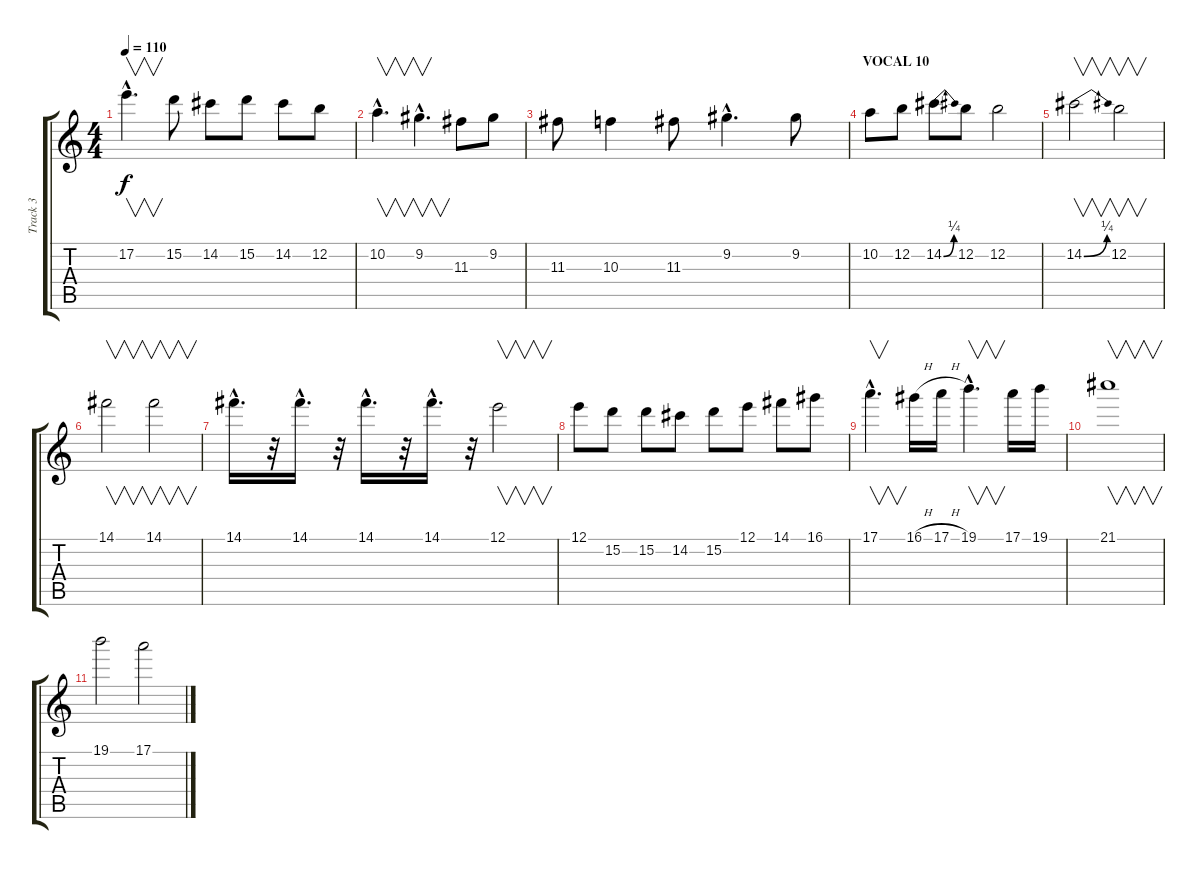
\track ("Track 3" "Track 3") {instrument distortionguitar}
\staff {score tabs}
\tuning (E4 B3 G3 D3 A2 E2) {hide}
\ts (4 4)
\tempo 110
\clef g2
\ks c
17.2{hac}.4{v d dy f} 15.2.8 14.2.8 15.2.8 14.2.8 12.2.8 |
10.2{hac}.4{v d} 9.2{hac}.4{v d} 11.3.8 9.2.8 |
11.3.8 10.3.4 11.3.8 9.2{hac}.4{d} 9.2.8 |
\section ("" "VOCAL 10")
10.2.8 12.2.8 14.2{be (bend 0 0 60 1)}.8 12.2.8 12.2.2 |
14.2{be (bend 0 0 60 1)}.2{v} 12.2.2{v} |
14.1.2{v} 14.1.2{v} |
14.1{hac}.16{d} r.32 14.1{hac}.16{d} r.32 14.1{hac}.16{d} r.32 14.1{hac}.16{d} r.32 12.1.2{v} |
12.1.8 15.2.8 15.2.8 14.2.8 15.2.8 12.1.8 14.1.8 16.1.8 |
17.1{hac}.4{v d volume 0} 16.1{h}.16 17.1{h}.16 19.1{hac}.4{v d} 17.1.16 19.1.16 |
21.1.1{v} |
19.1.2 17.1.2
